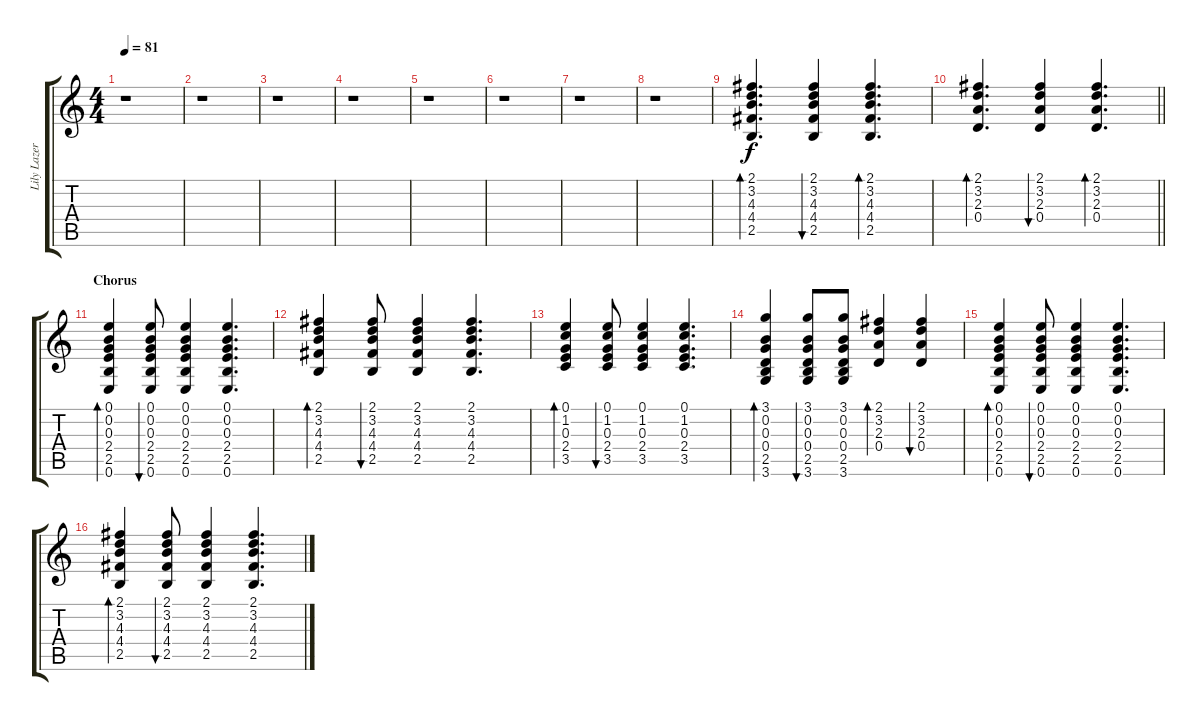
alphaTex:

\track ("Lily Lazer (Guitar)" "Lily Lazer") {instrument acousticguitarsteel}
\staff {score tabs}
\tuning (E4 B3 G3 D3 A2 E2) {hide}
\ts (4 4)
\tempo 81
\clef g2
\ks c
r.1{dy f} |
r.1 |
r.1 |
r.1 |
r.1 |
r.1 |
r.1 |
r.1 |
(2.1 3.2 4.3 4.4 2.5).4{d bd 60} (2.1 3.2 4.3 4.4 2.5).4{bu 30} (2.1 3.2 4.3 4.4 2.5).4{d bd 30} |
\barLineRight lightlight
(2.1 3.2 2.3 0.4).4{d bd 30} (2.1 3.2 2.3 0.4).4{bu 30} (2.1 3.2 2.3 0.4).4{d bd 30} |
\section ("" "Chorus")
(0.1 0.2 0.3 2.4 2.5 0.6).4{bd 120} (0.1 0.2 0.3 2.4 2.5 0.6).8{bu 60} (0.1 0.2 0.3 2.4 2.5 0.6).4 (0.1 0.2 0.3 2.4 2.5 0.6).4{d} |
(2.1 3.2 4.3 4.4 2.5).4{bd 60} (2.1 3.2 4.3 4.4 2.5).8{bu 60} (2.1 3.2 4.3 4.4 2.5).4 (2.1 3.2 4.3 4.4 2.5).4{d} |
(0.1 1.2 0.3 2.4 3.5).4{bd 60} (0.1 1.2 0.3 2.4 3.5).8{bu 60} (0.1 1.2 0.3 2.4 3.5).4 (0.1 1.2 0.3 2.4 3.5).4{d} |
(3.1 0.2 0.3 0.4 2.5 3.6).4{bd 60} (3.1 0.2 0.3 0.4 2.5 3.6).8{bu 60} (3.1 0.2 0.3 0.4 2.5 3.6).8 (2.1 3.2 2.3 0.4).4{bd 60} (2.1 3.2 2.3 0.4).4{bu 60} |
(0.1 0.2 0.3 2.4 2.5 0.6).4{bd 120} (0.1 0.2 0.3 2.4 2.5 0.6).8{bu 60} (0.1 0.2 0.3 2.4 2.5 0.6).4 (0.1 0.2 0.3 2.4 2.5 0.6).4{d} |
(2.1 3.2 4.3 4.4 2.5).4{bd 60} (2.1 3.2 4.3 4.4 2.5).8{bu 60} (2.1 3.2 4.3 4.4 2.5).4 (2.1 3.2 4.3 4.4 2.5).4{d}
